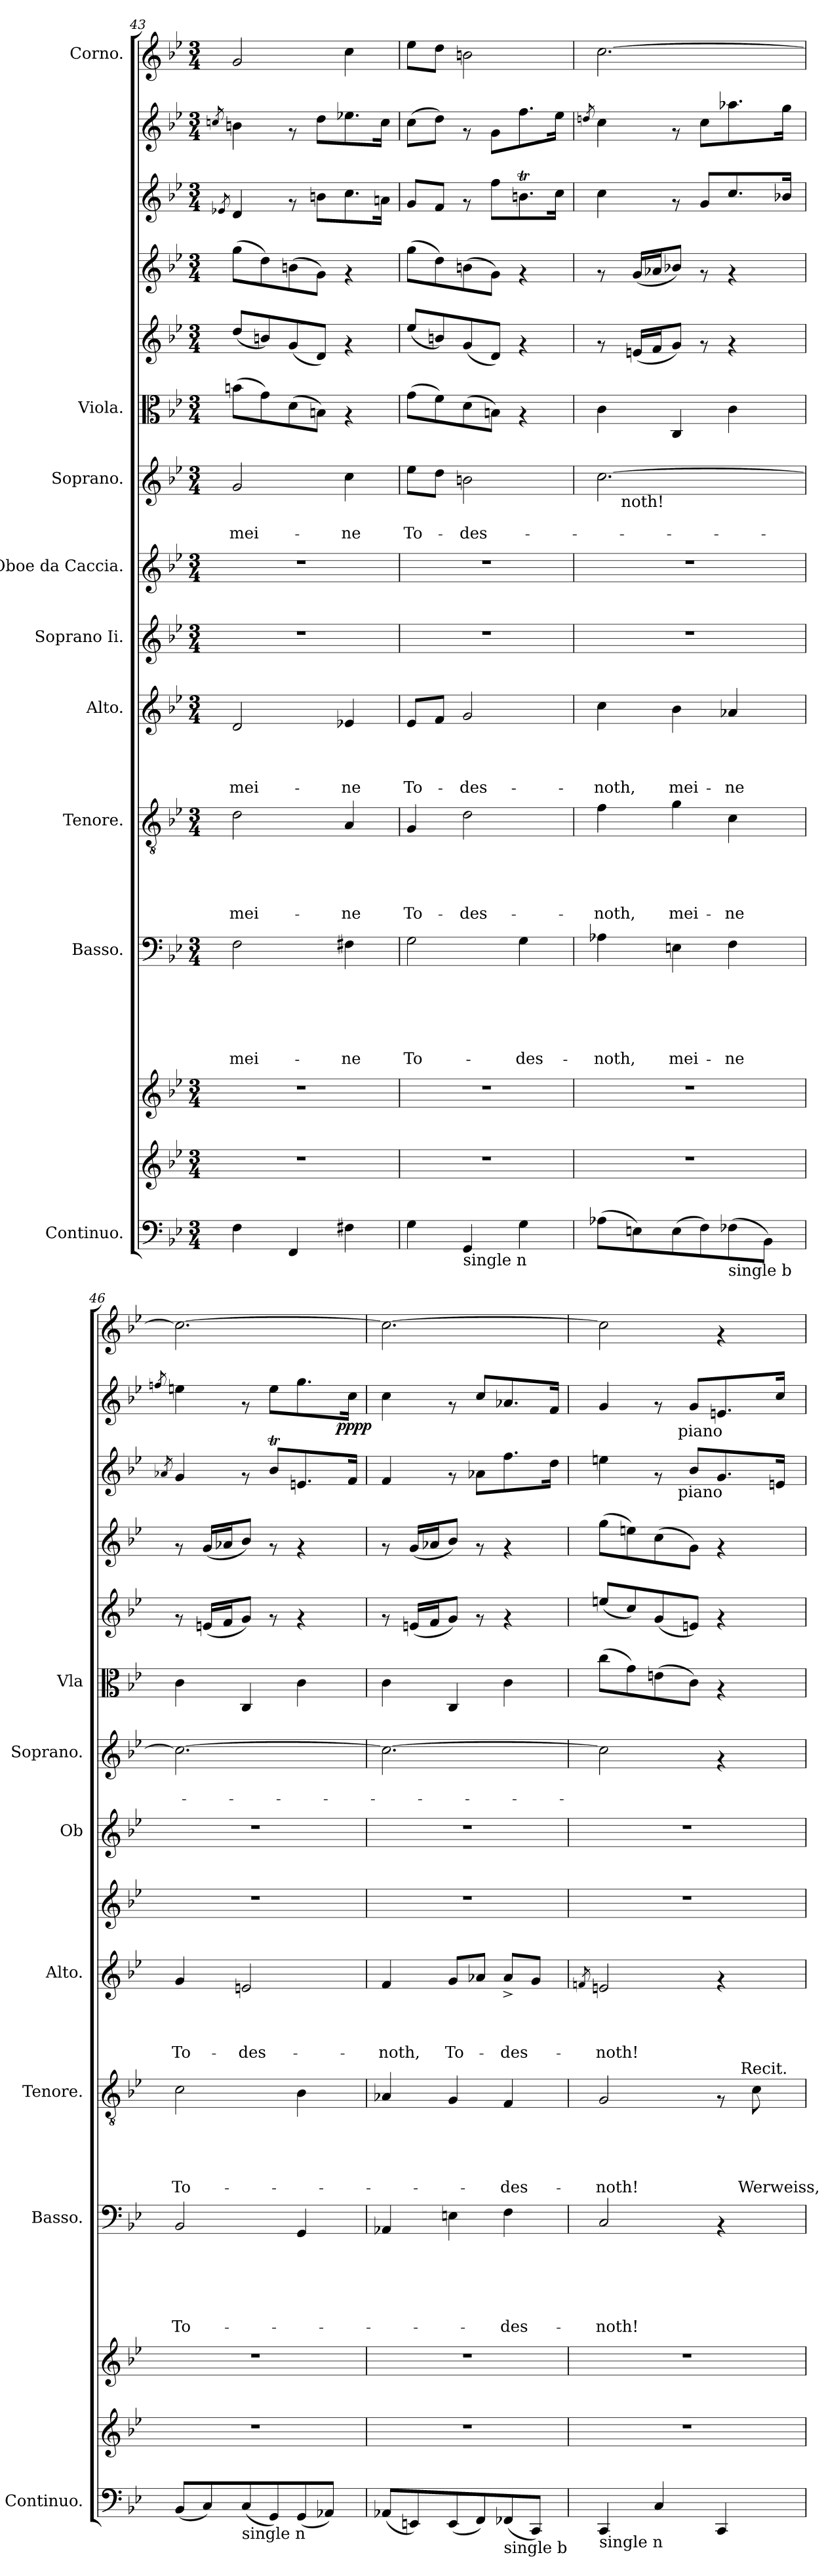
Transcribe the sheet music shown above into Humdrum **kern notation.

**kern	**kern	**kern	**kern	**text	**text	**text	**text	**text	**text	**kern	**text	**text	**text	**text	**text	**kern	**text	**text	**text	**text	**kern	**kern	**kern	**text	**text	**kern	**kern	**kern	**kern	**kern	**dynam	**kern
*part15	*part14	*part13	*part12	*part12	*part12	*part12	*part12	*part12	*part12	*part11	*part11	*part11	*part11	*part11	*part11	*part10	*part10	*part10	*part10	*part10	*part9	*part8	*part7	*part7	*part7	*part6	*part5	*part4	*part3	*part2	*part2	*part1
*staff15	*staff14	*staff13	*staff12	*staff12	*staff12	*staff12	*staff12	*staff12	*staff12	*staff11	*staff11	*staff11	*staff11	*staff11	*staff11	*staff10	*staff10	*staff10	*staff10	*staff10	*staff9	*staff8	*staff7	*staff7	*staff7	*staff6	*staff5	*staff4	*staff3	*staff2	*staff2	*staff1
*I"Continuo.	*	*	*I"Basso.	*	*	*	*	*	*	*I"Tenore.	*	*	*	*	*	*I"Alto.	*	*	*	*	*I"Soprano Ii.	*I"Oboe da Caccia.	*I"Soprano.	*	*	*I"Viola.	*	*	*	*	*	*I"Corno.
*I'Continuo.	*	*	*I'Basso.	*	*	*	*	*	*	*I'Tenore.	*	*	*	*	*	*I'Alto.	*	*	*	*	*	*I'Ob	*I'Soprano.	*	*	*I'Vla	*	*	*	*	*	*
*clefF4	*clefG2	*clefG2	*clefF4	*	*	*	*	*	*	*clefGv2	*	*	*	*	*	*clefG2	*	*	*	*	*clefG2	*clefG2	*clefG2	*	*	*clefC3	*clefG2	*clefG2	*clefG2	*clefG2	*	*clefG2
*k[b-e-]	*k[b-e-]	*k[b-e-]	*k[b-e-]	*	*	*	*	*	*	*k[b-e-]	*	*	*	*	*	*k[b-e-]	*	*	*	*	*k[b-e-]	*k[b-e-]	*k[b-e-]	*	*	*k[b-e-]	*k[b-e-]	*k[b-e-]	*k[b-e-]	*k[b-e-]	*	*k[b-e-]
*B-:	*B-:	*B-:	*B-:	*	*	*	*	*	*	*B-:	*	*	*	*	*	*B-:	*	*	*	*	*B-:	*B-:	*B-:	*	*	*B-:	*B-:	*B-:	*B-:	*B-:	*	*B-:
*M3/4	*M3/4	*M3/4	*M3/4	*	*	*	*	*	*	*M3/4	*	*	*	*	*	*M3/4	*	*	*	*	*M3/4	*M3/4	*M3/4	*	*	*M3/4	*M3/4	*M3/4	*M3/4	*M3/4	*	*M3/4
=43	=43	=43	=43	=43	=43	=43	=43	=43	=43	=43	=43	=43	=43	=43	=43	=43	=43	=43	=43	=43	=43	=43	=43	=43	=43	=43	=43	=43	=43	=43	=43	=43
.	.	.	.	.	.	.	.	.	.	.	.	.	.	.	.	.	.	.	.	.	.	.	.	.	.	.	.	.	8qe-X/	8qccn/	.	.
!	!	!	!	!	!	!	!	!	!LO:LY:b	!	!	!	!	!	!LO:LY:b	!	!	!	!	!LO:LY:b	!	!	!	!	!LO:LY:b	!	!	!	!	!	!	!
4F<\	2.r	2.r	2F\	.	.	.	.	.	mei-	2d\	.	.	.	.	mei-	2d/	.	.	.	mei-	2.r	2.r	2g/	.	mei-	(>8bn\L	(<8dd/L	(>8gg\L	4d/	4bn\	.	2g/
.	.	.	.	.	.	.	.	.	.	.	.	.	.	.	.	.	.	.	.	.	.	.	.	.	.	8g\)	8bn/)	8dd\)	.	.	.	.
4FF/	.	.	.	.	.	.	.	.	.	.	.	.	.	.	.	.	.	.	.	.	.	.	.	.	.	(>8d\	(<8g/	(>8bn\	8rf	8rf	.	.
.	.	.	.	.	.	.	.	.	.	.	.	.	.	.	.	.	.	.	.	.	.	.	.	.	.	8Bn\J)	8d/J)	8g\J)	8bn\L	8dd\L	.	.
!	!	!	!	!	!	!	!	!	!LO:LY:b	!	!	!	!	!	!LO:LY:b	!	!	!	!	!LO:LY:b	!	!	!	!	!LO:LY:b	!	!	!	!	!	!	!
4F#X<\	.	.	4F#X\	.	.	.	.	.	-ne	4A/	.	.	.	.	-ne	4e-X/	.	.	.	-ne	.	.	4cc\	.	-ne	4rG	4rf	4rf	8.cc\	8.ee-X\	.	4cc\
.	.	.	.	.	.	.	.	.	.	.	.	.	.	.	.	.	.	.	.	.	.	.	.	.	.	.	.	.	16an\Jk	16cc\Jk	.	.
=44	=44	=44	=44	=44	=44	=44	=44	=44	=44	=44	=44	=44	=44	=44	=44	=44	=44	=44	=44	=44	=44	=44	=44	=44	=44	=44	=44	=44	=44	=44	=44	=44
!	!	!	!	!	!	!	!	!	!LO:LY:b	!	!	!	!	!	!LO:LY:b	!	!	!	!	!LO:LY:b	!	!	!	!	!LO:LY:b	!	!	!	!	!	!	!
4G\	2.r	2.r	2G\	.	.	.	.	.	To-	4G/	.	.	.	.	To-	8e-/L	.	.	.	To-	2.r	2.r	8ee-\L	.	To-	(>8g\L	(<8ee-/L	(>8gg\L	8g/L	(>8cc\L	.	8ee-\L
.	.	.	.	.	.	.	.	.	.	.	.	.	.	.	.	8f/J	.	.	.	.	.	.	8dd\J	.	.	8f\)	8bn/)	8dd\)	8f/J	8dd\J)	.	8dd\J
!LO:TX:b:t=single n	!	!	!	!	!	!	!	!	!	!	!	!	!	!	!	!	!	!	!	!	!	!	!	!	!	!	!	!	!	!	!	!
!	!	!	!	!	!	!	!	!	!	!	!	!	!	!	!LO:LY:b	!	!	!	!	!LO:LY:b	!	!	!	!	!LO:LY:b	!	!	!	!	!	!	!
4GG</	.	.	.	.	.	.	.	.	.	2d\	.	.	.	.	-des-	2g/	.	.	.	-des-	.	.	2bn\	.	-des-	(>8d\	(<8g/	(>8bn\	8rf	8rf	.	2bn\
.	.	.	.	.	.	.	.	.	.	.	.	.	.	.	.	.	.	.	.	.	.	.	.	.	.	8Bn\J)	8d/J)	8g\J)	8ff\L	8g\L	.	.
!	!	!	!	!	!	!	!	!	!LO:LY:b	!	!	!	!	!	!	!	!	!	!	!	!	!	!	!	!	!	!	!	!	!	!	!
4G\	.	.	4G\	.	.	.	.	.	-des-	.	.	.	.	.	.	.	.	.	.	.	.	.	.	.	.	4rG	4rf	4rf	8.bnt\	8.ff\	.	.
.	.	.	.	.	.	.	.	.	.	.	.	.	.	.	.	.	.	.	.	.	.	.	.	.	.	.	.	.	16cc\Jk	16ee-\Jk	.	.
!!LO:PB:g=z
=45	=45	=45	=45	=45	=45	=45	=45	=45	=45	=45	=45	=45	=45	=45	=45	=45	=45	=45	=45	=45	=45	=45	=45	=45	=45	=45	=45	=45	=45	=45	=45	=45
.	.	.	.	.	.	.	.	.	.	.	.	.	.	.	.	.	.	.	.	.	.	.	.	.	.	.	.	.	.	8qddn/	.	.
!	!	!	!	!	!	!	!	!	!LO:LY:b	!	!	!	!	!	!LO:LY:b	!	!	!	!	!LO:LY:b	!	!	!	!	!	!	!	!	!	!	!	!
*	*	*	*	*	*	*	*	*	*	*	*	*	*	*	*	*	*	*	*	*	*	*	*^	*	*	*	*	*	*	*	*	*
(>8A-X\L	2.r	2.r	4A-X\	.	.	.	.	.	-noth,	4f\	.	.	.	.	-noth,	4cc\	.	.	.	-noth,	2.r	2.r	[>2.cc\	16.ryy	.	.	4c\	8rf	8rf	4cc\	4cc\	.	[>2.cc\
!	!	!	!	!	!	!	!	!	!	!	!	!	!	!	!	!	!	!	!	!	!	!	!	!LO:TX:b:t=noth!	!	!	!	!	!	!	!	!	!
.	.	.	.	.	.	.	.	.	.	.	.	.	.	.	.	.	.	.	.	.	.	.	.	2ryy	.	.	.	.	.	.	.	.	.
8En\)	.	.	.	.	.	.	.	.	.	.	.	.	.	.	.	.	.	.	.	.	.	.	.	.	.	.	.	(<16en/LL	(<16g/LL	.	.	.	.
.	.	.	.	.	.	.	.	.	.	.	.	.	.	.	.	.	.	.	.	.	.	.	.	.	.	.	.	16f/J	16a-X/J	.	.	.	.
!	!	!	!	!	!	!	!	!	!LO:LY:b	!	!	!	!	!	!LO:LY:b	!	!	!	!	!LO:LY:b	!	!	!	!	!	!	!	!	!	!	!	!	!
(>8E<\	.	.	4En\	.	.	.	.	.	mei-	4g\	.	.	.	.	mei-	4b-\	.	.	.	mei-	.	.	.	.	.	.	4C/	8g/J)	8b-X/J)	8rf	8rf	.	.
8F\)	.	.	.	.	.	.	.	.	.	.	.	.	.	.	.	.	.	.	.	.	.	.	.	.	.	.	.	8rf	8rf	8g/L	8cc\L	.	.
!LO:TX:b:t=single b	!	!	!	!	!	!	!	!	!	!	!	!	!	!	!	!	!	!	!	!	!	!	!	!	!	!	!	!	!	!	!	!	!
!	!	!	!	!	!	!	!	!	!LO:LY:b	!	!	!	!	!	!LO:LY:b	!	!	!	!	!LO:LY:b	!	!	!	!	!	!	!	!	!	!	!	!	!
(>8F-\	.	.	4F\	.	.	.	.	.	-ne	4c\	.	.	.	.	-ne	4a-X/	.	.	.	-ne	.	.	.	.	.	.	4c\	4rf	4rf	8.cc/	8.aa-X\	.	.
.	.	.	.	.	.	.	.	.	.	.	.	.	.	.	.	.	.	.	.	.	.	.	.	8ryy	.	.	.	.	.	.	.	.	.
8BB-\J)	.	.	.	.	.	.	.	.	.	.	.	.	.	.	.	.	.	.	.	.	.	.	.	.	.	.	.	.	.	.	.	.	.
.	.	.	.	.	.	.	.	.	.	.	.	.	.	.	.	.	.	.	.	.	.	.	.	.	.	.	.	.	.	16b-X/Jk	16gg\Jk	.	.
.	.	.	.	.	.	.	.	.	.	.	.	.	.	.	.	.	.	.	.	.	.	.	.	32ryy	.	.	.	.	.	.	.	.	.
*	*	*	*	*	*	*	*	*	*	*	*	*	*	*	*	*	*	*	*	*	*	*	*v	*v	*	*	*	*	*	*	*	*	*
=46	=46	=46	=46	=46	=46	=46	=46	=46	=46	=46	=46	=46	=46	=46	=46	=46	=46	=46	=46	=46	=46	=46	=46	=46	=46	=46	=46	=46	=46	=46	=46	=46
.	.	.	.	.	.	.	.	.	.	.	.	.	.	.	.	.	.	.	.	.	.	.	.	.	.	.	.	.	8qa-X/	8qffn/	.	.
!	!	!	!	!	!	!	!	!	!LO:LY:b	!	!	!	!	!	!LO:LY:b	!	!	!	!	!LO:LY:b	!	!	!	!	!	!	!	!	!	!	!	!
*	*	*	*	*	*	*	*	*	*	*	*	*	*	*	*	*	*	*	*	*	*	*	*	*	*	*	*	*	*	*^	*	*
(<8BB-/L	2.r	2.r	2BB-/	.	.	.	.	.	To-	2c\	.	.	.	.	To-	4g/	.	.	.	To-	2.r	2.r	2.cc\_	.	.	4c\	8rf	8rf	4g/	4een\	2ryy	.	2.cc\_
8C/)	.	.	.	.	.	.	.	.	.	.	.	.	.	.	.	.	.	.	.	.	.	.	.	.	.	.	(<16en/LL	(<16g/LL	.	.	.	.	.
.	.	.	.	.	.	.	.	.	.	.	.	.	.	.	.	.	.	.	.	.	.	.	.	.	.	.	16f/J	16a-X/J	.	.	.	.	.
!LO:TX:b:t=single n	!	!	!	!	!	!	!	!	!	!	!	!	!	!	!	!	!	!	!	!	!	!	!	!	!	!	!	!	!	!	!	!	!
!	!	!	!	!	!	!	!	!	!	!	!	!	!	!	!	!	!	!	!	!LO:LY:b	!	!	!	!	!	!	!	!	!	!	!	!	!
(<8C/	.	.	.	.	.	.	.	.	.	.	.	.	.	.	.	2en/	.	.	.	-des-	.	.	.	.	.	4C/	8g/J)	8b-/J)	8rf	8rf	.	.	.
8GG/)	.	.	.	.	.	.	.	.	.	.	.	.	.	.	.	.	.	.	.	.	.	.	.	.	.	.	8rf	8rf	8b-T/L	8ee\L	.	.	.
(<8GG/	.	.	4GG/	.	.	.	.	.	.	4B-\	.	.	.	.	.	.	.	.	.	.	.	.	.	.	.	4c\	4rf	4rf	8.en/	8.gg\	8ryy	.	.
8AA-X/J)	.	.	.	.	.	.	.	.	.	.	.	.	.	.	.	.	.	.	.	.	.	.	.	.	.	.	.	.	.	.	32ryy	.	.
!	!	!	!	!	!	!	!	!	!	!	!	!	!	!	!	!	!	!	!	!	!	!	!	!	!	!	!	!	!	!	!	!LO:DY:b	!
.	.	.	.	.	.	.	.	.	.	.	.	.	.	.	.	.	.	.	.	.	.	.	.	.	.	.	.	.	.	.	16.ryy	pppp	.
.	.	.	.	.	.	.	.	.	.	.	.	.	.	.	.	.	.	.	.	.	.	.	.	.	.	.	.	.	16f/Jk	16cc\Jk	.	.	.
=47	=47	=47	=47	=47	=47	=47	=47	=47	=47	=47	=47	=47	=47	=47	=47	=47	=47	=47	=47	=47	=47	=47	=47	=47	=47	=47	=47	=47	=47	=47	=47	=47	=47
!	!	!	!	!	!	!	!	!	!	!	!	!	!	!	!	!	!	!	!	!LO:LY:b	!	!	!	!	!	!	!	!	!	!	!	!	!
*	*	*	*	*	*	*	*	*	*	*	*	*	*	*	*	*	*	*	*	*	*	*	*	*	*	*	*	*	*	*v	*v	*	*
(<8AA-X/L	2.r	2.r	4AA-X/	.	.	.	.	.	.	4A-X/	.	.	.	.	.	4f/	.	.	.	-noth,	2.r	2.r	2.cc\_	.	.	4c\	8rf	8rf	4f/	4cc\	.	2.cc\_
8EEn/)	.	.	.	.	.	.	.	.	.	.	.	.	.	.	.	.	.	.	.	.	.	.	.	.	.	.	(<16en/LL	(<16g/LL	.	.	.	.
.	.	.	.	.	.	.	.	.	.	.	.	.	.	.	.	.	.	.	.	.	.	.	.	.	.	.	16f/J	16a-X/J	.	.	.	.
!	!	!	!	!	!	!	!	!	!	!	!	!	!	!	!	!	!	!	!	!LO:LY:b	!	!	!	!	!	!	!	!	!	!	!	!
(<8EE/	.	.	4En\	.	.	.	.	.	.	4G/	.	.	.	.	.	8g/L	.	.	.	To-	.	.	.	.	.	4C/	8g/J)	8b-/J)	8rf	8rf	.	.
8FF/)	.	.	.	.	.	.	.	.	.	.	.	.	.	.	.	8a-X/J	.	.	.	.	.	.	.	.	.	.	8rf	8rf	8a-X\L	8cc/L	.	.
!LO:TX:b:t=single b	!	!	!	!	!	!	!	!	!	!	!	!	!	!	!	!	!	!	!	!	!	!	!	!	!	!	!	!	!	!	!	!
!	!	!	!	!	!	!	!	!	!LO:LY:b	!	!	!	!	!	!LO:LY:b	!	!	!	!	!LO:LY:b	!	!	!	!	!	!	!	!	!	!	!	!
(<8FF-/	.	.	4F\	.	.	.	.	.	-des-	4F/	.	.	.	.	-des-	8a-^</L	.	.	.	-des-	.	.	.	.	.	4c\	4rf	4rf	8.ff\	8.a-X/	.	.
8CC/J)	.	.	.	.	.	.	.	.	.	.	.	.	.	.	.	8g/J	.	.	.	.	.	.	.	.	.	.	.	.	.	.	.	.
.	.	.	.	.	.	.	.	.	.	.	.	.	.	.	.	.	.	.	.	.	.	.	.	.	.	.	.	.	16dd\Jk	16f/Jk	.	.
=48	=48	=48	=48	=48	=48	=48	=48	=48	=48	=48	=48	=48	=48	=48	=48	=48	=48	=48	=48	=48	=48	=48	=48	=48	=48	=48	=48	=48	=48	=48	=48	=48
.	.	.	.	.	.	.	.	.	.	.	.	.	.	.	.	8qfn/	.	.	.	.	.	.	.	.	.	.	.	.	.	.	.	.
!LO:TX:b:t=single n	!	!	!	!	!	!	!	!	!	!	!	!	!	!	!	!	!	!	!	!	!	!	!	!	!	!	!	!	!	!	!	!
!	!	!	!	!	!	!	!	!	!LO:LY:b	!	!	!	!	!	!LO:LY:b	!	!	!	!	!LO:LY:b	!	!	!	!	!	!	!	!	!	!	!	!
*	*	*	*	*	*	*	*	*	*	*^	*	*	*	*	*	*	*	*	*	*	*	*	*	*	*	*	*	*	*^	*^	*	*
4CC/	2.r	2.r	2C/	.	.	.	.	.	-noth!	2G/	2ryy	.	.	.	.	-noth!	2en/	.	.	.	-noth!	2.r	2.r	2cc\]	.	.	(>8cc\L	(<8een/L	(>8gg\L	4een\	4ryy	4g/	4ryy	.	2cc\]
.	.	.	.	.	.	.	.	.	.	.	.	.	.	.	.	.	.	.	.	.	.	.	.	.	.	.	8g\)	8cc/)	8een\)	.	.	.	.	.	.
4C/	.	.	.	.	.	.	.	.	.	.	.	.	.	.	.	.	.	.	.	.	.	.	.	.	.	.	(>8en\	(<8g/	(>8cc\	8rf	16.ryy	8rf	16.ryy	.	.
!	!	!	!	!	!	!	!	!	!	!	!	!	!	!	!	!	!	!	!	!	!	!	!	!	!	!	!	!	!	!	!	!	!LO:TX:b:t=piano	!	!
!	!	!	!	!	!	!	!	!	!	!	!	!	!	!	!	!	!	!	!	!	!	!	!	!	!	!	!	!	!	!	!LO:TX:b:t=piano	!	!	!	!
.	.	.	.	.	.	.	.	.	.	.	.	.	.	.	.	.	.	.	.	.	.	.	.	.	.	.	.	.	.	.	4ryy	.	4ryy	.	.
.	.	.	.	.	.	.	.	.	.	.	.	.	.	.	.	.	.	.	.	.	.	.	.	.	.	.	8c\J)	8en/J)	8g\J)	8b-/L	.	8g/L	.	.	.
4CC/	.	.	4rAA	.	.	.	.	.	.	8rF	16.ryy	.	.	.	.	.	4rf	.	.	.	.	.	.	4rf	.	.	4rG	4rf	4rf	8.g/	.	8.en/	.	.	4rf
!	!	!	!	!	!	!	!	!	!	!	!LO:TX:a:t=Recit.	!	!	!	!	!	!	!	!	!	!	!	!	!	!	!	!	!	!	!	!	!	!	!	!
.	.	.	.	.	.	.	.	.	.	.	8ryy	.	.	.	.	.	.	.	.	.	.	.	.	.	.	.	.	.	.	.	8ryy	.	8ryy	.	.
!	!	!	!	!	!	!	!	!	!	!	!	!	!	!	!	!LO:LY:b	!	!	!	!	!	!	!	!	!	!	!	!	!	!	!	!	!	!	!
.	.	.	.	.	.	.	.	.	.	8c\	.	.	.	.	.	Werweiss,	.	.	.	.	.	.	.	.	.	.	.	.	.	.	.	.	.	.	.
.	.	.	.	.	.	.	.	.	.	.	.	.	.	.	.	.	.	.	.	.	.	.	.	.	.	.	.	.	.	16en/Jk	.	16cc/Jk	.	.	.
.	.	.	.	.	.	.	.	.	.	.	32ryy	.	.	.	.	.	.	.	.	.	.	.	.	.	.	.	.	.	.	.	32ryy	.	32ryy	.	.
*	*	*	*	*	*	*	*	*	*	*	*	*	*	*	*	*	*	*	*	*	*	*	*	*	*	*	*	*	*	*v	*v	*	*	*	*
*	*	*	*	*	*	*	*	*	*	*v	*v	*	*	*	*	*	*	*	*	*	*	*	*	*	*	*	*	*	*	*	*v	*v	*	*
=	=	=	=	=	=	=	=	=	=	=	=	=	=	=	=	=	=	=	=	=	=	=	=	=	=	=	=	=	=	=	=	=
*-	*-	*-	*-	*-	*-	*-	*-	*-	*-	*-	*-	*-	*-	*-	*-	*-	*-	*-	*-	*-	*-	*-	*-	*-	*-	*-	*-	*-	*-	*-	*-	*-
